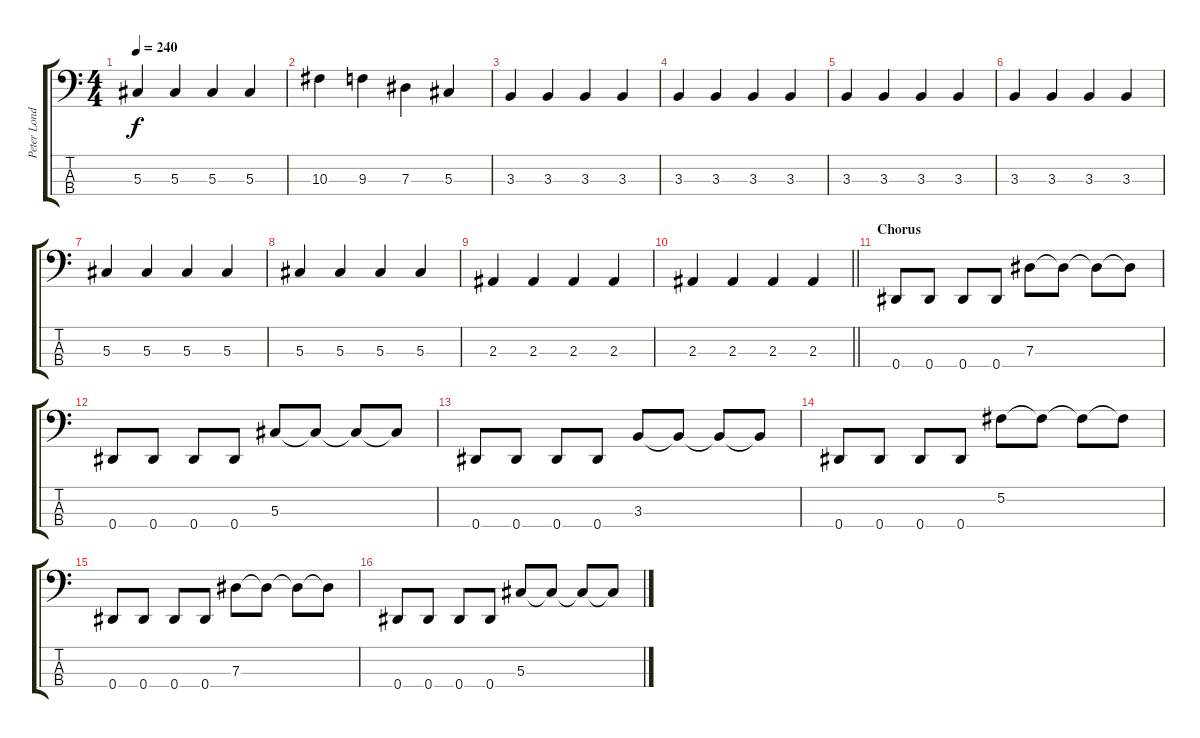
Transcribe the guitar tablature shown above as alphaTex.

\track ("Peter London (Bass)" "Peter Lond") {instrument electricbassfinger}
\staff {score tabs}
\tuning (Gb2 Db2 Ab1 Eb1) {hide}
\ts (4 4)
\tempo 240
\clef f4
\ks c
5.3.4{dy f} 5.3.4 5.3.4 5.3.4 |
10.3.4 9.3.4 7.3.4 5.3.4 |
3.3.4 3.3.4 3.3.4 3.3.4 |
3.3.4 3.3.4 3.3.4 3.3.4 |
3.3.4 3.3.4 3.3.4 3.3.4 |
3.3.4 3.3.4 3.3.4 3.3.4 |
5.3.4 5.3.4 5.3.4 5.3.4 |
5.3.4 5.3.4 5.3.4 5.3.4 |
2.3.4 2.3.4 2.3.4 2.3.4 |
\barLineRight lightlight
2.3.4 2.3.4 2.3.4 2.3.4 |
\section ("" "Chorus")
0.4.8 0.4.8 0.4.8 0.4.8 7.3.8 7.3{t}.8 7.3{t}.8 7.3{t}.8 |
0.4.8 0.4.8 0.4.8 0.4.8 5.3.8 5.3{t}.8 5.3{t}.8 5.3{t}.8 |
0.4.8 0.4.8 0.4.8 0.4.8 3.3.8 3.3{t}.8 3.3{t}.8 3.3{t}.8 |
0.4.8 0.4.8 0.4.8 0.4.8 5.2.8 5.2{t}.8 5.2{t}.8 5.2{t}.8 |
0.4.8 0.4.8 0.4.8 0.4.8 7.3.8 7.3{t}.8 7.3{t}.8 7.3{t}.8 |
0.4.8 0.4.8 0.4.8 0.4.8 5.3.8 5.3{t}.8 5.3{t}.8 5.3{t}.8
